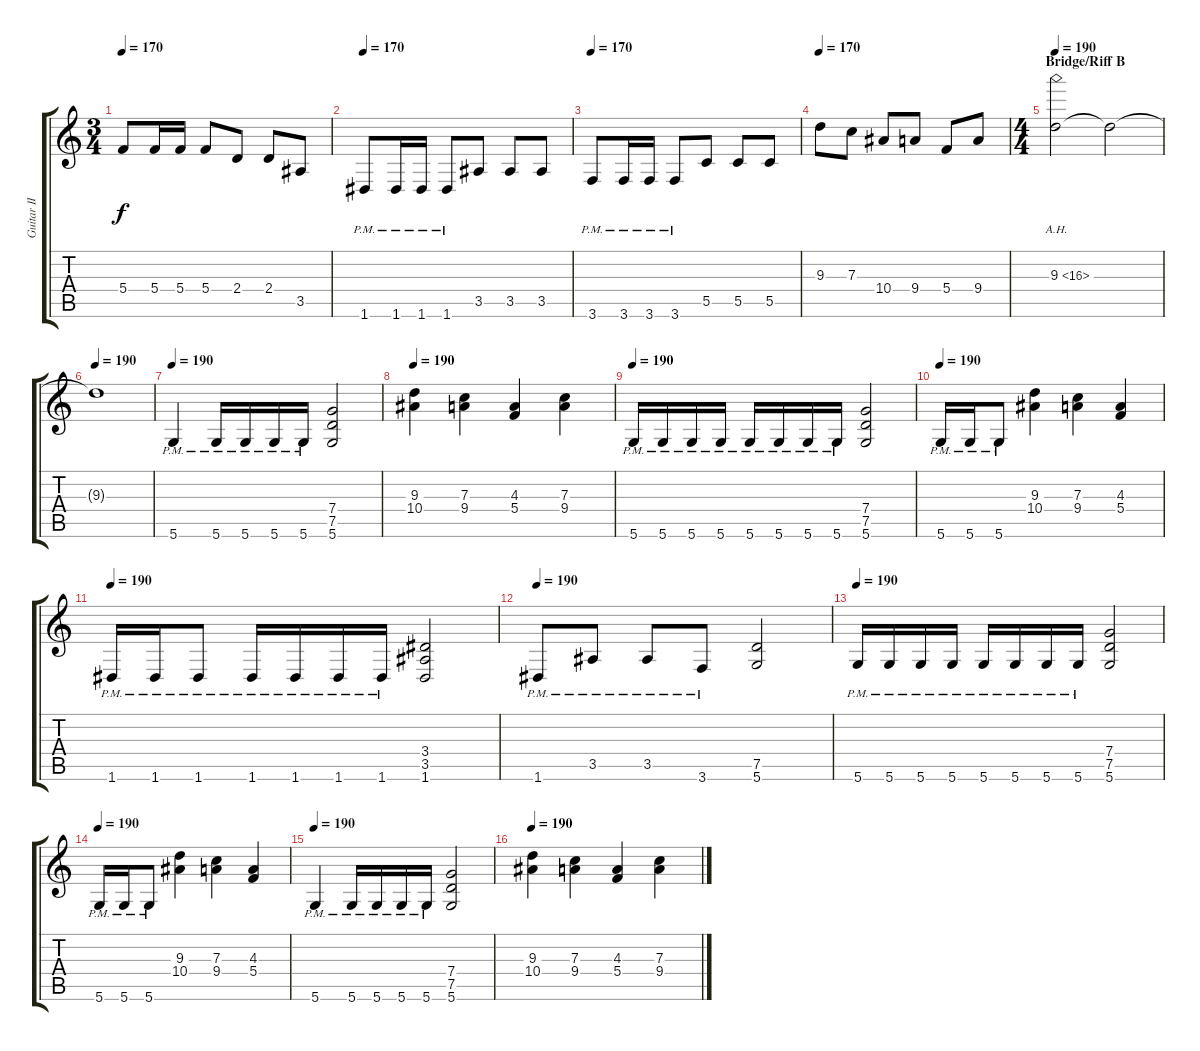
\track ("Guitar II (Right)" "Guitar II ") {instrument distortionguitar}
\staff {score tabs}
\tuning (D4 A3 F3 C3 G2 D2) {hide}
\ts (3 4)
\tempo 170
\clef g2
\ks c
5.4.8{dy f} 5.4.16 5.4.16 5.4.8 2.4.8 2.4.8 3.5.8 |
\tempo 170
1.6{pm}.8 1.6{pm}.16 1.6{pm}.16 1.6{pm}.8 3.5.8 3.5.8 3.5.8 |
\tempo 170
3.6{pm}.8 3.6{pm}.16 3.6{pm}.16 3.6{pm}.8 5.5.8 5.5.8 5.5.8 |
\tempo 170
9.3.8 7.3.8 10.4.8 9.4.8 5.4.8 9.4.8 |
\ts (4 4)
\section ("" "Bridge/Riff B")
\tempo 190
9.3{ah 7}.2 9.3{t}.2{volume 3} |
\tempo 190
9.3{t}.1 |
\tempo 190
5.6{pm}.4{volume 16} 5.6{pm}.16 5.6{pm}.16 5.6{pm}.16 5.6{pm}.16 (7.4 7.5 5.6).2 |
\tempo 190
(9.3 10.4).4 (7.3 9.4).4 (4.3 5.4).4 (7.3 9.4).4 |
\tempo 190
5.6{pm}.16 5.6{pm}.16 5.6{pm}.16 5.6{pm}.16 5.6{pm}.16 5.6{pm}.16 5.6{pm}.16 5.6{pm}.16 (7.4 7.5 5.6).2 |
\tempo 190
5.6{pm}.16 5.6{pm}.16 5.6{pm}.8 (9.3 10.4).4 (7.3 9.4).4 (4.3 5.4).4 |
\tempo 190
1.6{pm}.16 1.6{pm}.16 1.6{pm}.8 1.6{pm}.16 1.6{pm}.16 1.6{pm}.16 1.6{pm}.16 (3.4 3.5 1.6).2 |
\tempo 190
1.6{pm}.8 3.5{pm}.8 3.5{pm}.8 3.6{pm}.8 (7.5 5.6).2 |
\section ("" "")
\tempo 190
5.6{pm}.16 5.6{pm}.16 5.6{pm}.16 5.6{pm}.16 5.6{pm}.16 5.6{pm}.16 5.6{pm}.16 5.6{pm}.16 (7.4 7.5 5.6).2 |
\tempo 190
5.6{pm}.16 5.6{pm}.16 5.6{pm}.8 (9.3 10.4).4 (7.3 9.4).4 (4.3 5.4).4 |
\tempo 190
5.6{pm}.4 5.6{pm}.16 5.6{pm}.16 5.6{pm}.16 5.6{pm}.16 (7.4 7.5 5.6).2 |
\tempo 190
(9.3 10.4).4 (7.3 9.4).4 (4.3 5.4).4 (7.3 9.4).4
